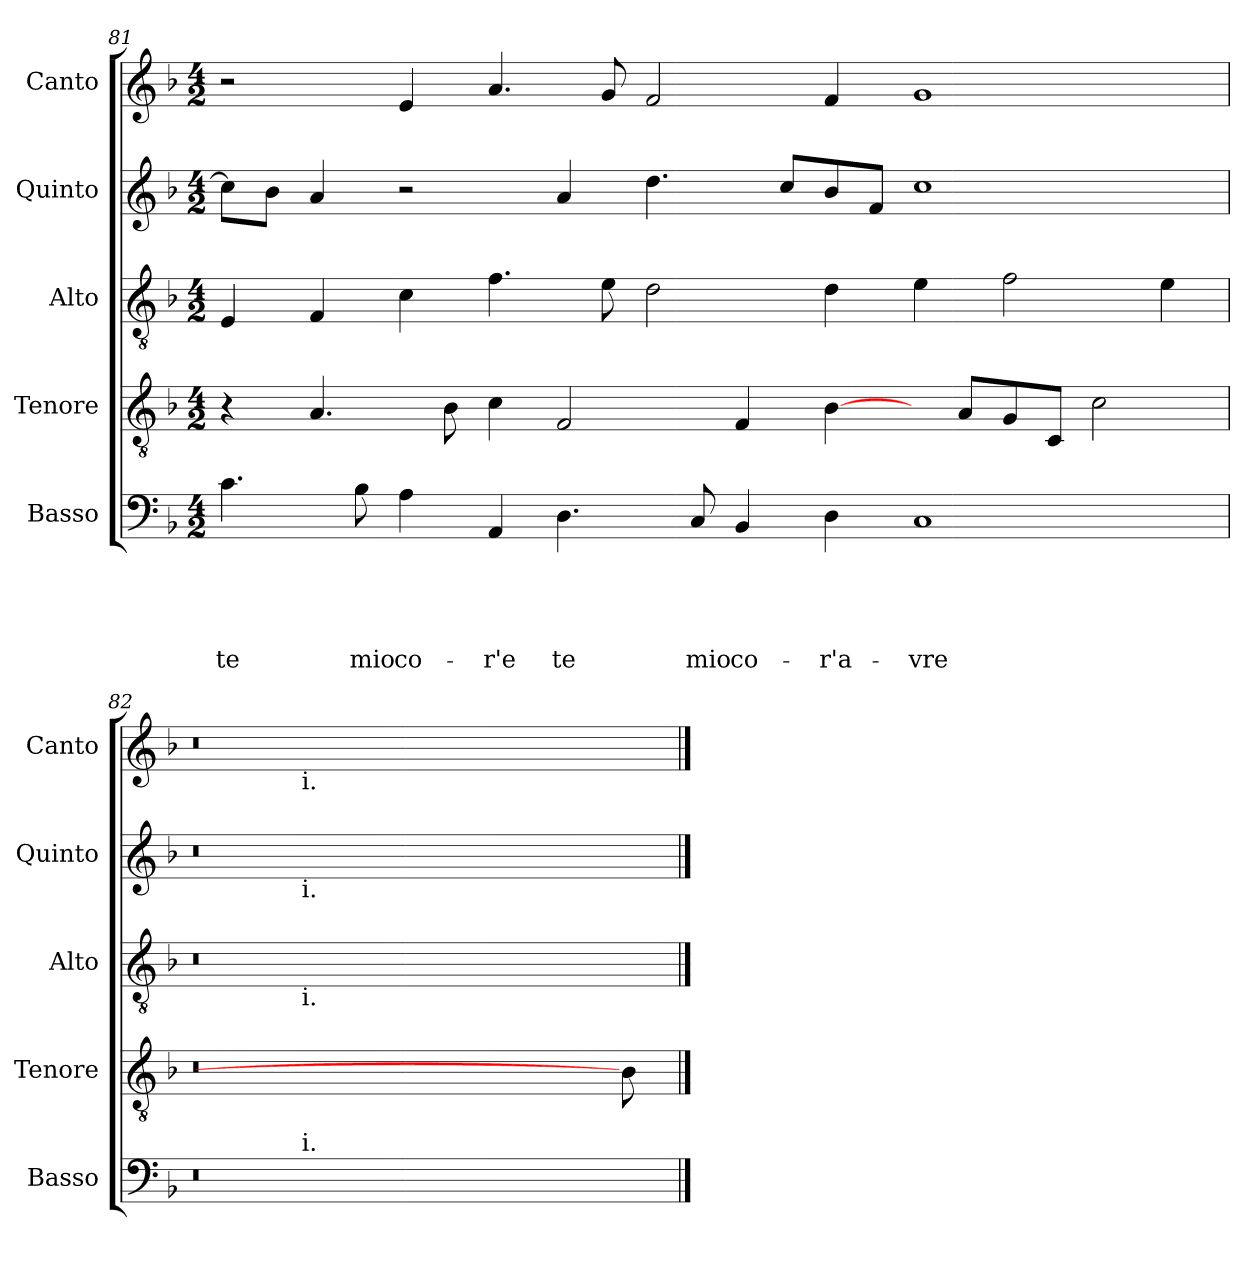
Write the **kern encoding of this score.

**kern	**text	**text	**text	**text	**text	**kern	**kern	**kern	**kern
*part5	*part5	*part5	*part5	*part5	*part5	*part4	*part3	*part2	*part1
*staff5	*staff5	*staff5	*staff5	*staff5	*staff5	*staff4	*staff3	*staff2	*staff1
*I"Basso	*	*	*	*	*	*I"Tenore	*I"Alto	*I"Quinto	*I"Canto
*I'Basso	*	*	*	*	*	*I'Tenore	*I'Alto	*I'Quinto	*I'Canto
*clefF4	*	*	*	*	*	*clefGv2	*clefGv2	*clefG2	*clefG2
*k[b-]	*	*	*	*	*	*k[b-]	*k[b-]	*k[b-]	*k[b-]
*F:	*	*	*	*	*	*F:	*F:	*F:	*F:
*M4/2	*	*	*	*	*	*M4/2	*M4/2	*M4/2	*M4/2
=81	=81	=81	=81	=81	=81	=81	=81	=81	=81
!	!	!	!	!	!LO:LY:b	!	!	!	!
4.c\	.	.	.	.	te	4r	4E/	8cc\L]	2r
.	.	.	.	.	.	.	.	8b-\J	.
.	.	.	.	.	.	4.A/	4F/	4a/	.
!	!	!	!	!	!LO:LY:b	!	!	!	!
8B-\	.	.	.	.	mio	.	.	.	.
!	!	!	!	!	!LO:LY:b	!	!	!	!
4A\	.	.	.	.	co-	.	4c\	2r	4e/
.	.	.	.	.	.	8B-\	.	.	.
!	!	!	!	!	!LO:LY:b	!	!	!	!
4AA/	.	.	.	.	-r'e	4c\	4.f\	.	4.a/
!	!	!	!	!	!LO:LY:b	!	!	!	!
4.D\	.	.	.	.	te	2F/	.	4a/	.
.	.	.	.	.	.	.	8e\	.	8g/
.	.	.	.	.	.	.	2d\	4.dd\	2f/
!	!	!	!	!	!LO:LY:b	!	!	!	!
8C/	.	.	.	.	mio	.	.	.	.
!	!	!	!	!	!LO:LY:b	!	!	!	!
4BB-/	.	.	.	.	co-	4F/	.	.	.
.	.	.	.	.	.	.	.	8cc/L	.
!	!	!	!	!	!LO:LY:b	!	!	!	!
4D\	.	.	.	.	-r'a-	[4B-\	4d\	8b-/	4f/
.	.	.	.	.	.	.	.	8f/J	.
!	!	!	!	!	!LO:LY:b	!	!	!	!
1C	.	.	.	.	-vre-	8ryy	4e\	1cc	1g
.	.	.	.	.	.	8A/L	.	.	.
.	.	.	.	.	.	8G/	2f\	.	.
.	.	.	.	.	.	8C/J	.	.	.
.	.	.	.	.	.	2c\	.	.	.
.	.	.	.	.	.	.	4e\	.	.
=82	=82	=82	=82	=82	=82	=82	=82	=82	=82
*^	*	*	*	*	*	*	*^	*^	*^
0r	4ryy	.	.	.	.	.	0r	0r	4ryy	0r	4ryy	0r	4ryy
.	16.ryy	.	.	.	.	.	.	.	16.ryy	.	16.ryy	.	16.ryy
!	!	!	!	!	!	!	!	!	!	!	!	!	!LO:TX:b:t=i.
!	!	!	!	!	!	!	!	!	!	!	!LO:TX:b:t=i.	!	!
!	!	!	!	!	!	!	!	!	!LO:TX:b:t=i.	!	!	!	!
!	!LO:TX:a:t=i.	!	!	!	!	!	!	!	!	!	!	!	!
.	1ryy	.	.	.	.	.	.	.	1ryy	.	1ryy	.	1ryy
.	2ryy	.	.	.	.	.	.	.	2ryy	.	2ryy	.	2ryy
.	4ryy	.	.	.	.	.	.	.	4ryy	.	4ryy	.	4ryy
8ryy	.	.	.	.	.	.	8B-\]	8ryy	.	8ryy	.	8ryy	.
.	32ryy	.	.	.	.	.	.	.	32ryy	.	32ryy	.	32ryy
*	*	*	*	*	*	*	*	*v	*v	*	*	*v	*v
*v	*v	*	*	*	*	*	*	*	*v	*v	*
==	==	==	==	==	==	==	==	==	==
*-	*-	*-	*-	*-	*-	*-	*-	*-	*-
